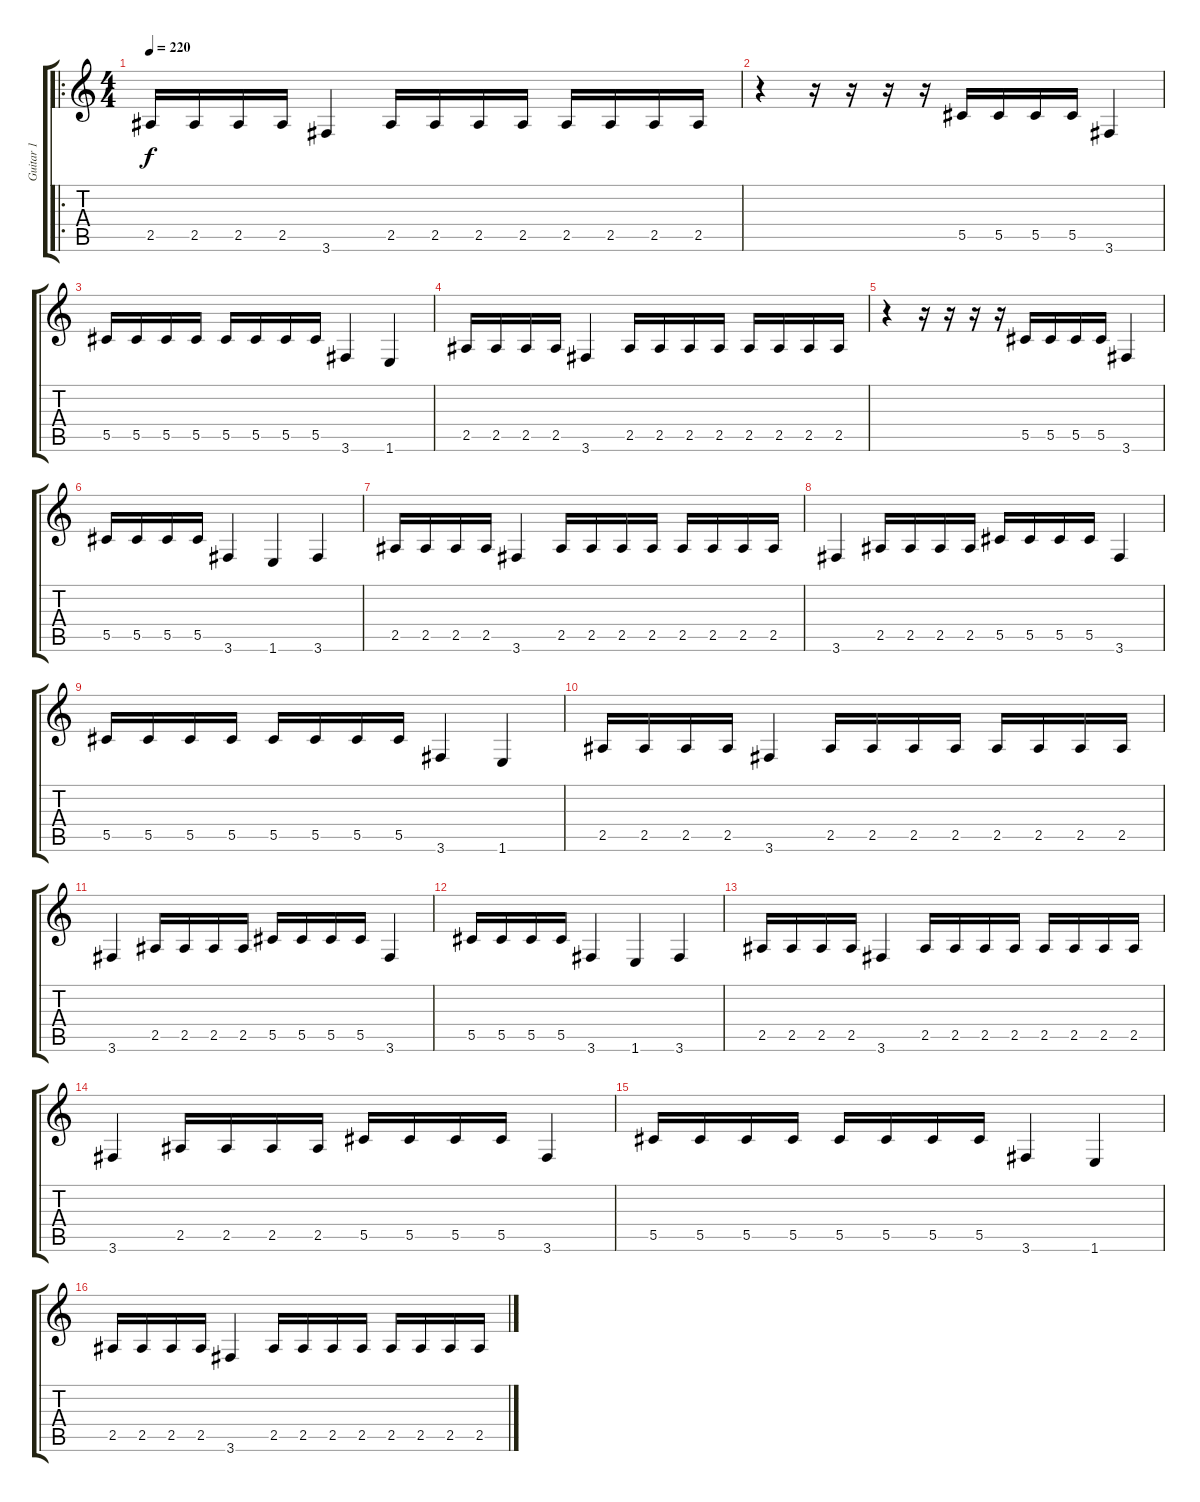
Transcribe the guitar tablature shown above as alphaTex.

\track ("Guitar 1" "Guitar 1") {instrument distortionguitar}
\staff {score tabs}
\tuning (Eb4 Bb3 Gb3 Db3 Ab2 Eb2) {hide}
\ro
\ts (4 4)
\tempo 220
\clef g2
\ks c
2.5.16{dy f instrument distortionguitar} 2.5.16 2.5.16 2.5.16 3.6.4 2.5.16 2.5.16 2.5.16 2.5.16 2.5.16 2.5.16 2.5.16 2.5.16 |
r.4 r.16 r.16 r.16 r.16 5.5.16 5.5.16 5.5.16 5.5.16 3.6.4 |
5.5.16 5.5.16 5.5.16 5.5.16 5.5.16 5.5.16 5.5.16 5.5.16 3.6.4 1.6.4 |
2.5.16 2.5.16 2.5.16 2.5.16 3.6.4 2.5.16 2.5.16 2.5.16 2.5.16 2.5.16 2.5.16 2.5.16 2.5.16 |
r.4 r.16 r.16 r.16 r.16 5.5.16 5.5.16 5.5.16 5.5.16 3.6.4 |
5.5.16 5.5.16 5.5.16 5.5.16 3.6.4 1.6.4 3.6.4 |
2.5.16 2.5.16 2.5.16 2.5.16 3.6.4 2.5.16 2.5.16 2.5.16 2.5.16 2.5.16 2.5.16 2.5.16 2.5.16 |
3.6.4 2.5.16 2.5.16 2.5.16 2.5.16 5.5.16 5.5.16 5.5.16 5.5.16 3.6.4 |
5.5.16 5.5.16 5.5.16 5.5.16 5.5.16 5.5.16 5.5.16 5.5.16 3.6.4 1.6.4 |
2.5.16 2.5.16 2.5.16 2.5.16 3.6.4 2.5.16 2.5.16 2.5.16 2.5.16 2.5.16 2.5.16 2.5.16 2.5.16 |
3.6.4 2.5.16 2.5.16 2.5.16 2.5.16 5.5.16 5.5.16 5.5.16 5.5.16 3.6.4 |
5.5.16 5.5.16 5.5.16 5.5.16 3.6.4 1.6.4 3.6.4 |
2.5.16 2.5.16 2.5.16 2.5.16 3.6.4 2.5.16 2.5.16 2.5.16 2.5.16 2.5.16 2.5.16 2.5.16 2.5.16 |
3.6.4 2.5.16 2.5.16 2.5.16 2.5.16 5.5.16 5.5.16 5.5.16 5.5.16 3.6.4 |
5.5.16 5.5.16 5.5.16 5.5.16 5.5.16 5.5.16 5.5.16 5.5.16 3.6.4 1.6.4 |
2.5.16 2.5.16 2.5.16 2.5.16 3.6.4 2.5.16 2.5.16 2.5.16 2.5.16 2.5.16 2.5.16 2.5.16 2.5.16
